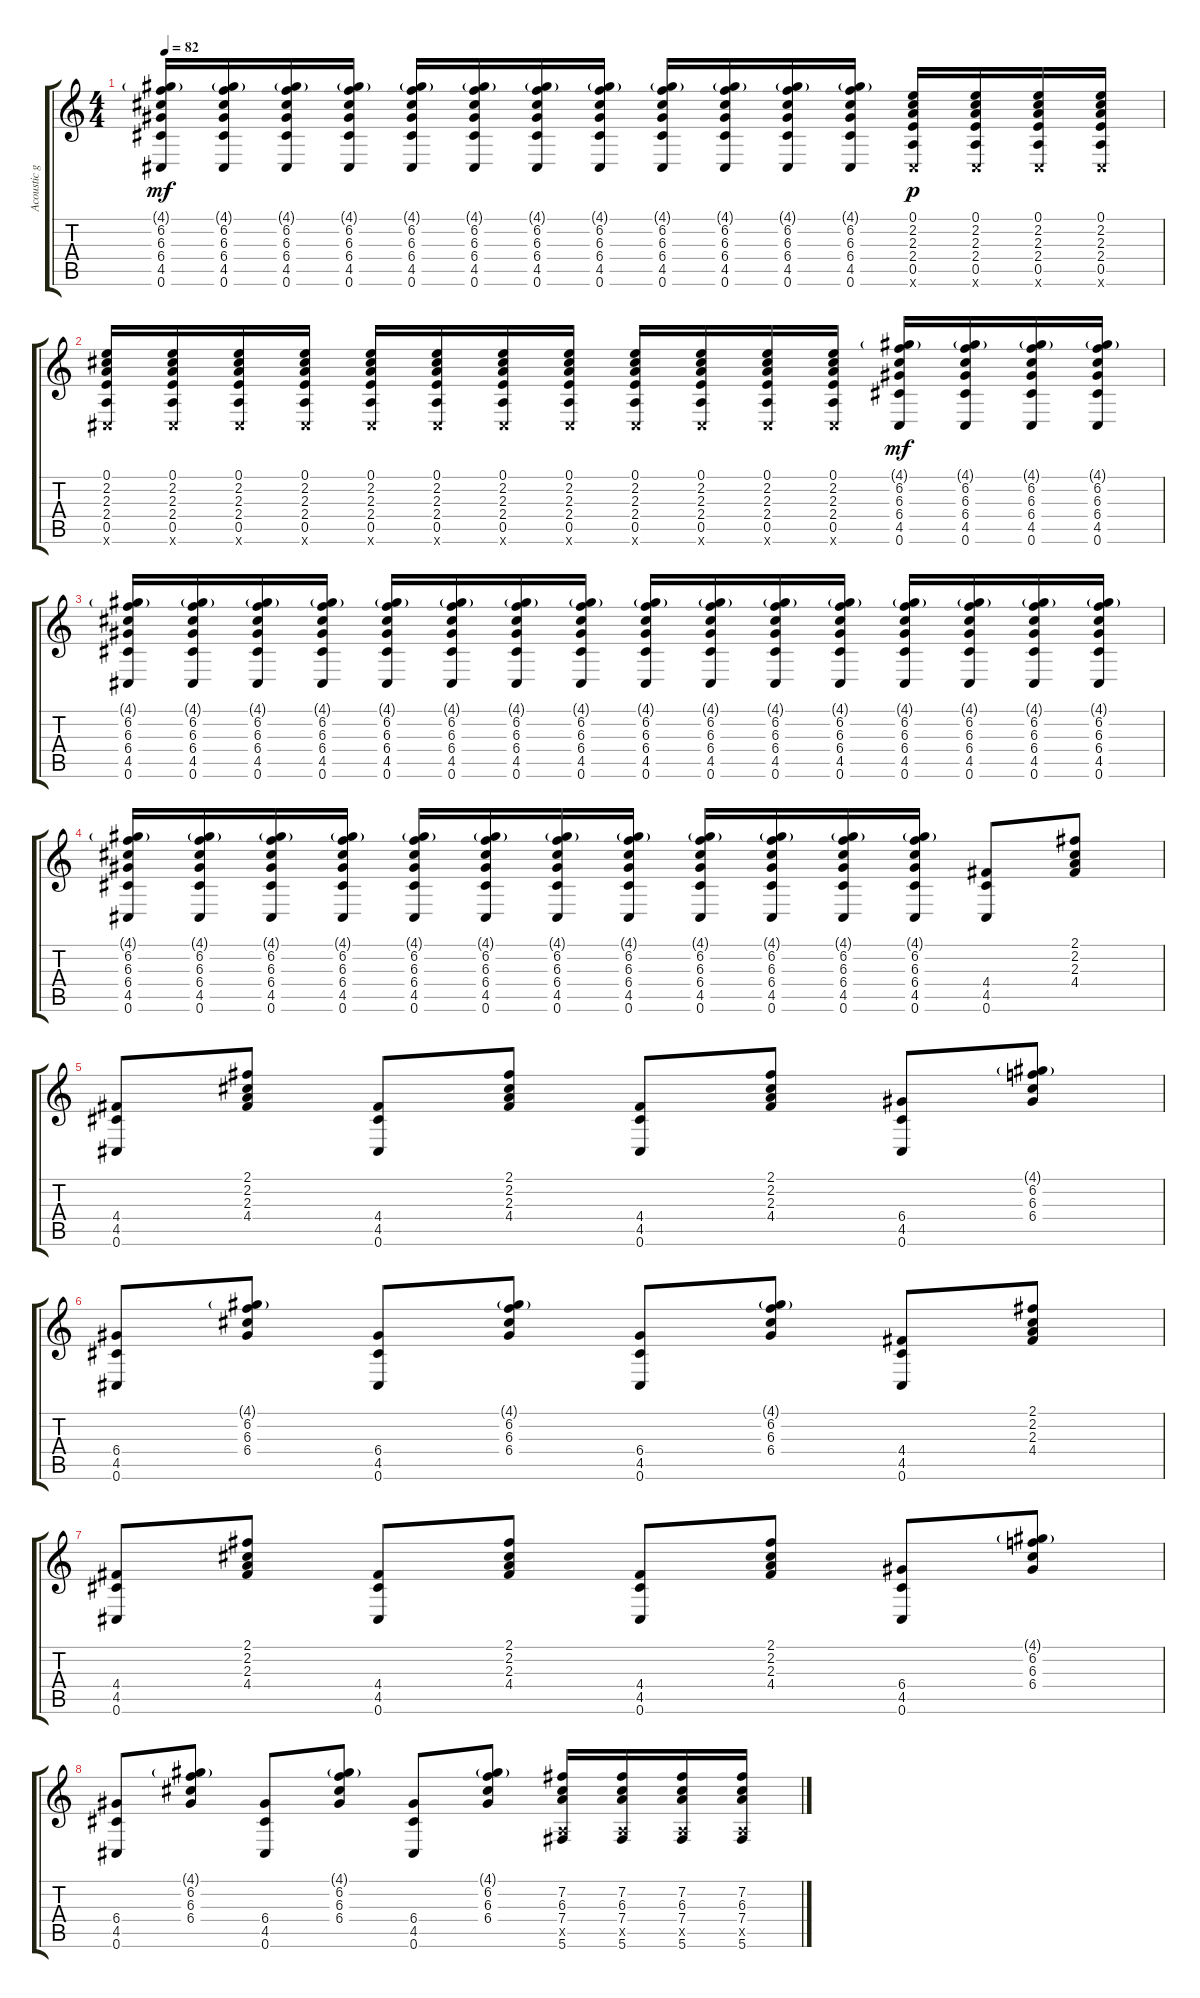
\track ("Acoustic guitar" "Acoustic g") {instrument acousticguitarsteel}
\staff {score tabs}
\tuning (E4 B3 G3 D3 A2 Db2) {hide}
\ts (4 4)
\tempo 82
\clef g2
\ks c
(4.1{g} 6.2 6.3 6.4 4.5 0.6).16{dy mf} (4.1{g} 6.2 6.3 6.4 4.5 0.6).16 (4.1{g} 6.2 6.3 6.4 4.5 0.6).16 (4.1{g} 6.2 6.3 6.4 4.5 0.6).16 (4.1{g} 6.2 6.3 6.4 4.5 0.6).16 (4.1{g} 6.2 6.3 6.4 4.5 0.6).16 (4.1{g} 6.2 6.3 6.4 4.5 0.6).16 (4.1{g} 6.2 6.3 6.4 4.5 0.6).16 (4.1{g} 6.2 6.3 6.4 4.5 0.6).16 (4.1{g} 6.2 6.3 6.4 4.5 0.6).16 (4.1{g} 6.2 6.3 6.4 4.5 0.6).16 (4.1{g} 6.2 6.3 6.4 4.5 0.6).16 (0.1 2.2 2.3 2.4 0.5 0.6{x}).16{dy p} (0.1 2.2 2.3 2.4 0.5 0.6{x}).16 (0.1 2.2 2.3 2.4 0.5 0.6{x}).16 (0.1 2.2 2.3 2.4 0.5 0.6{x}).16 |
(0.1 2.2 2.3 2.4 0.5 0.6{x}).16 (0.1 2.2 2.3 2.4 0.5 0.6{x}).16 (0.1 2.2 2.3 2.4 0.5 0.6{x}).16 (0.1 2.2 2.3 2.4 0.5 0.6{x}).16 (0.1 2.2 2.3 2.4 0.5 0.6{x}).16 (0.1 2.2 2.3 2.4 0.5 0.6{x}).16 (0.1 2.2 2.3 2.4 0.5 0.6{x}).16 (0.1 2.2 2.3 2.4 0.5 0.6{x}).16 (0.1 2.2 2.3 2.4 0.5 0.6{x}).16 (0.1 2.2 2.3 2.4 0.5 0.6{x}).16 (0.1 2.2 2.3 2.4 0.5 0.6{x}).16 (0.1 2.2 2.3 2.4 0.5 0.6{x}).16 (4.1{g} 6.2 6.3 6.4 4.5 0.6).16{dy mf} (4.1{g} 6.2 6.3 6.4 4.5 0.6).16 (4.1{g} 6.2 6.3 6.4 4.5 0.6).16 (4.1{g} 6.2 6.3 6.4 4.5 0.6).16 |
(4.1{g} 6.2 6.3 6.4 4.5 0.6).16 (4.1{g} 6.2 6.3 6.4 4.5 0.6).16 (4.1{g} 6.2 6.3 6.4 4.5 0.6).16 (4.1{g} 6.2 6.3 6.4 4.5 0.6).16 (4.1{g} 6.2 6.3 6.4 4.5 0.6).16 (4.1{g} 6.2 6.3 6.4 4.5 0.6).16 (4.1{g} 6.2 6.3 6.4 4.5 0.6).16 (4.1{g} 6.2 6.3 6.4 4.5 0.6).16 (4.1{g} 6.2 6.3 6.4 4.5 0.6).16 (4.1{g} 6.2 6.3 6.4 4.5 0.6).16 (4.1{g} 6.2 6.3 6.4 4.5 0.6).16 (4.1{g} 6.2 6.3 6.4 4.5 0.6).16 (4.1{g} 6.2 6.3 6.4 4.5 0.6).16 (4.1{g} 6.2 6.3 6.4 4.5 0.6).16 (4.1{g} 6.2 6.3 6.4 4.5 0.6).16 (4.1{g} 6.2 6.3 6.4 4.5 0.6).16 |
(4.1{g} 6.2 6.3 6.4 4.5 0.6).16 (4.1{g} 6.2 6.3 6.4 4.5 0.6).16 (4.1{g} 6.2 6.3 6.4 4.5 0.6).16 (4.1{g} 6.2 6.3 6.4 4.5 0.6).16 (4.1{g} 6.2 6.3 6.4 4.5 0.6).16 (4.1{g} 6.2 6.3 6.4 4.5 0.6).16 (4.1{g} 6.2 6.3 6.4 4.5 0.6).16 (4.1{g} 6.2 6.3 6.4 4.5 0.6).16 (4.1{g} 6.2 6.3 6.4 4.5 0.6).16 (4.1{g} 6.2 6.3 6.4 4.5 0.6).16 (4.1{g} 6.2 6.3 6.4 4.5 0.6).16 (4.1{g} 6.2 6.3 6.4 4.5 0.6).16 (4.4 4.5 0.6).8 (2.1 2.2 2.3 4.4).8 |
(4.4 4.5 0.6).8 (2.1 2.2 2.3 4.4).8 (4.4 4.5 0.6).8 (2.1 2.2 2.3 4.4).8 (4.4 4.5 0.6).8 (2.1 2.2 2.3 4.4).8 (6.4 4.5 0.6).8 (4.1{g} 6.2 6.3 6.4).8 |
(6.4 4.5 0.6).8 (4.1{g} 6.2 6.3 6.4).8 (6.4 4.5 0.6).8 (4.1{g} 6.2 6.3 6.4).8 (6.4 4.5 0.6).8 (4.1{g} 6.2 6.3 6.4).8 (4.4 4.5 0.6).8 (2.1 2.2 2.3 4.4).8 |
(4.4 4.5 0.6).8 (2.1 2.2 2.3 4.4).8 (4.4 4.5 0.6).8 (2.1 2.2 2.3 4.4).8 (4.4 4.5 0.6).8 (2.1 2.2 2.3 4.4).8 (6.4 4.5 0.6).8 (4.1{g} 6.2 6.3 6.4).8 |
(6.4 4.5 0.6).8 (4.1{g} 6.2 6.3 6.4).8 (6.4 4.5 0.6).8 (4.1{g} 6.2 6.3 6.4).8 (6.4 4.5 0.6).8 (4.1{g} 6.2 6.3 6.4).8 (7.2 6.3 7.4 0.5{x} 5.6).16 (7.2 6.3 7.4 0.5{x} 5.6).16 (7.2 6.3 7.4 0.5{x} 5.6).16 (7.2 6.3 7.4 0.5{x} 5.6).16
